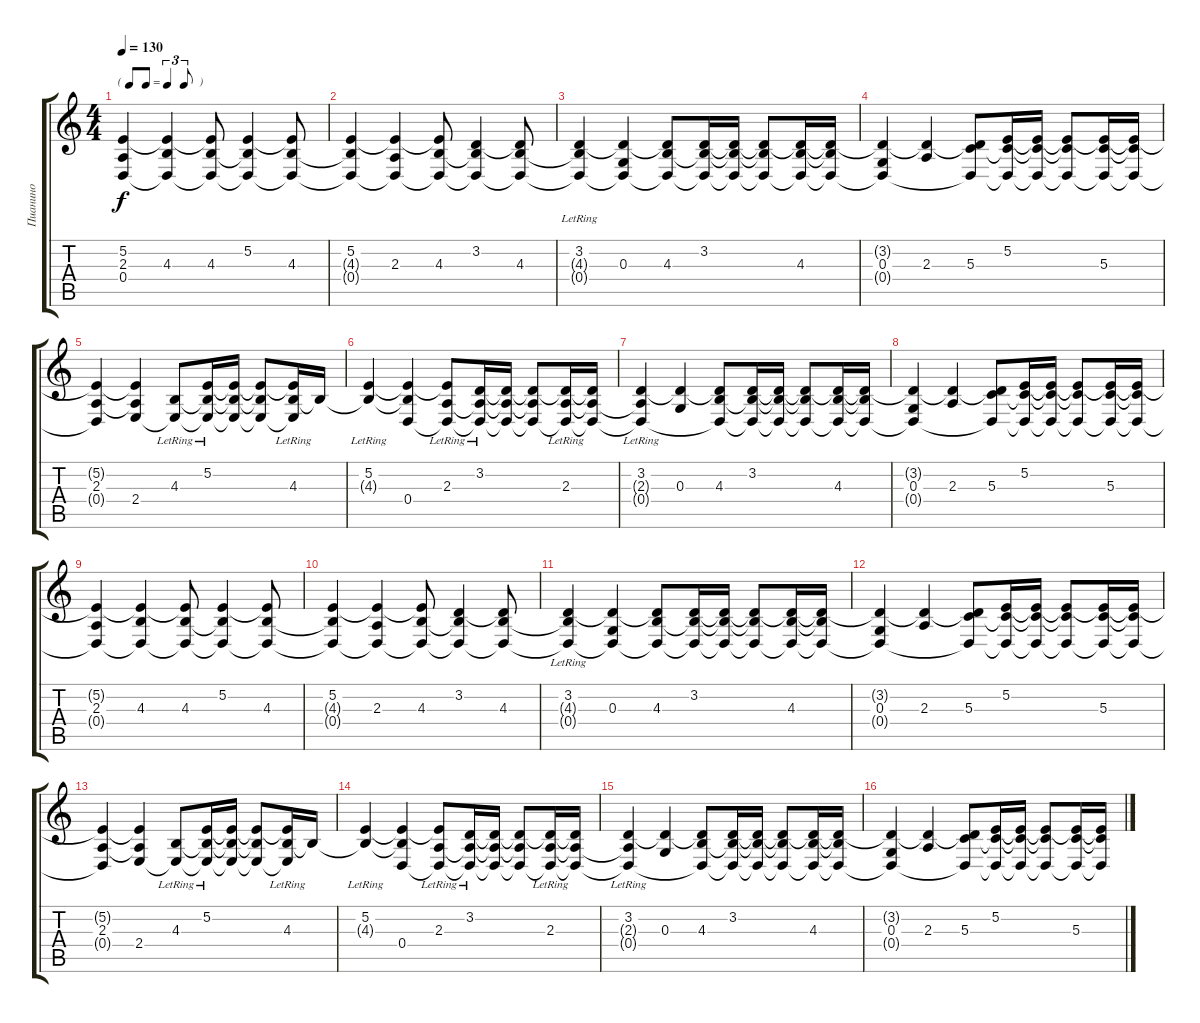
\track ("Пианино" "Пианино") {instrument acousticgrandpiano}
\staff {score tabs}
\tuning (E4 B3 G3 D3 A2 D2) {hide}
\ts (4 4)
\tf triplet8th
\tempo 130
\clef g2
\ks c
(5.2{t} 2.3 0.4{t}).4{dy f} (5.2{t} 4.3 0.4{t}).4 (5.2{t} 4.3 0.4{t}).8 (5.2 4.3{t} 0.4{t}).4 (5.2{t} 4.3 0.4{t}).8 |
(5.2 4.3{t} 0.4{t}).4 (5.2{t} 2.3 0.4{t}).4 (5.2{t} 4.3 0.4{t}).8 (3.2 4.3{t} 0.4{t}).4 (3.2{t} 4.3 0.4{t}).8 |
(3.2{lr} 4.3{t} 0.4{t}).4 (3.2{t} 0.3 0.4{t}).4 (3.2{t} 4.3 0.4{t}).8 (3.2 4.3{t} 0.4{t}).16 (3.2{t} 4.3{t} 0.4{t}).16 (3.2{t} 4.3{t} 0.4{t}).8 (3.2{t} 4.3 0.4{t}).16 (3.2{t} 4.3{t} 0.4{t}).16 |
(3.2{t} 0.3 0.4{t}).4 (3.2{t} 2.3).4 (3.2{t} 5.3 0.4{t}).8 (5.2 5.3{t} 0.4{t}).16 (5.2{t} 5.3{t} 0.4{t}).16 (5.2{t} 5.3{t} 0.4{t}).8 (5.2{t} 5.3 0.4{t}).16 (5.2{t} 5.3{t} 0.4{t}).16 |
(5.2{t} 2.3 0.4{t}).4 (5.2{t} 2.3{t} 2.4).4 (4.3{lr} 2.4{t}).8 (5.2{lr} 4.3{t} 2.4{t}).16 (5.2{t} 4.3{t} 2.4{t}).16 (5.2{t} 4.3{t} 2.4{t}).8 (5.2{t} 4.3{lr} 2.4{t}).16 4.3{t}.16 |
(5.2{lr} 4.3{t}).4 (5.2{t} 4.3{t} 0.4).4 (5.2{t} 2.3{lr} 0.4{t}).8 (3.2{lr} 2.3{t} 0.4{t}).16 (3.2{t} 2.3{t} 0.4{t}).16 (3.2{t} 2.3{t} 0.4{t}).8 (3.2{t} 2.3{lr} 0.4{t}).16 (3.2{t} 2.3{t} 0.4{t}).16 |
(3.2{lr} 2.3{t} 0.4{t}).4 (3.2{t} 0.3).4 (3.2{t} 4.3 0.4{t}).8 (3.2 4.3{t} 0.4{t}).16 (3.2{t} 4.3{t} 0.4{t}).16 (3.2{t} 4.3{t} 0.4{t}).8 (3.2{t} 4.3 0.4{t}).16 (3.2{t} 4.3{t} 0.4{t}).16 |
(3.2{t} 0.3 0.4{t}).4 (3.2{t} 2.3).4 (3.2{t} 5.3 0.4{t}).8 (5.2 5.3{t} 0.4{t}).16 (5.2{t} 5.3{t} 0.4{t}).16 (5.2{t} 5.3{t} 0.4{t}).8 (5.2{t} 5.3 0.4{t}).16 (5.2{t} 5.3{t} 0.4{t}).16 |
(5.2{t} 2.3 0.4{t}).4 (5.2{t} 4.3 0.4{t}).4 (5.2{t} 4.3 0.4{t}).8 (5.2 4.3{t} 0.4{t}).4 (5.2{t} 4.3 0.4{t}).8 |
(5.2 4.3{t} 0.4{t}).4 (5.2{t} 2.3 0.4{t}).4 (5.2{t} 4.3 0.4{t}).8 (3.2 4.3{t} 0.4{t}).4 (3.2{t} 4.3 0.4{t}).8 |
(3.2{lr} 4.3{t} 0.4{t}).4 (3.2{t} 0.3 0.4{t}).4 (3.2{t} 4.3 0.4{t}).8 (3.2 4.3{t} 0.4{t}).16 (3.2{t} 4.3{t} 0.4{t}).16 (3.2{t} 4.3{t} 0.4{t}).8 (3.2{t} 4.3 0.4{t}).16 (3.2{t} 4.3{t} 0.4{t}).16 |
(3.2{t} 0.3 0.4{t}).4 (3.2{t} 2.3).4 (3.2{t} 5.3 0.4{t}).8 (5.2 5.3{t} 0.4{t}).16 (5.2{t} 5.3{t} 0.4{t}).16 (5.2{t} 5.3{t} 0.4{t}).8 (5.2{t} 5.3 0.4{t}).16 (5.2{t} 5.3{t} 0.4{t}).16 |
(5.2{t} 2.3 0.4{t}).4 (5.2{t} 2.3{t} 2.4).4 (4.3{lr} 2.4{t}).8 (5.2{lr} 4.3{t} 2.4{t}).16 (5.2{t} 4.3{t} 2.4{t}).16 (5.2{t} 4.3{t} 2.4{t}).8 (5.2{t} 4.3{lr} 2.4{t}).16 4.3{t}.16 |
(5.2{lr} 4.3{t}).4 (5.2{t} 4.3{t} 0.4).4 (5.2{t} 2.3{lr} 0.4{t}).8 (3.2{lr} 2.3{t} 0.4{t}).16 (3.2{t} 2.3{t} 0.4{t}).16 (3.2{t} 2.3{t} 0.4{t}).8 (3.2{t} 2.3{lr} 0.4{t}).16 (3.2{t} 2.3{t} 0.4{t}).16 |
(3.2{lr} 2.3{t} 0.4{t}).4 (3.2{t} 0.3).4 (3.2{t} 4.3 0.4{t}).8 (3.2 4.3{t} 0.4{t}).16 (3.2{t} 4.3{t} 0.4{t}).16 (3.2{t} 4.3{t} 0.4{t}).8 (3.2{t} 4.3 0.4{t}).16 (3.2{t} 4.3{t} 0.4{t}).16 |
(3.2{t} 0.3 0.4{t}).4 (3.2{t} 2.3).4 (3.2{t} 5.3 0.4{t}).8 (5.2 5.3{t} 0.4{t}).16 (5.2{t} 5.3{t} 0.4{t}).16 (5.2{t} 5.3{t} 0.4{t}).8 (5.2{t} 5.3 0.4{t}).16 (5.2{t} 5.3{t} 0.4{t}).16
